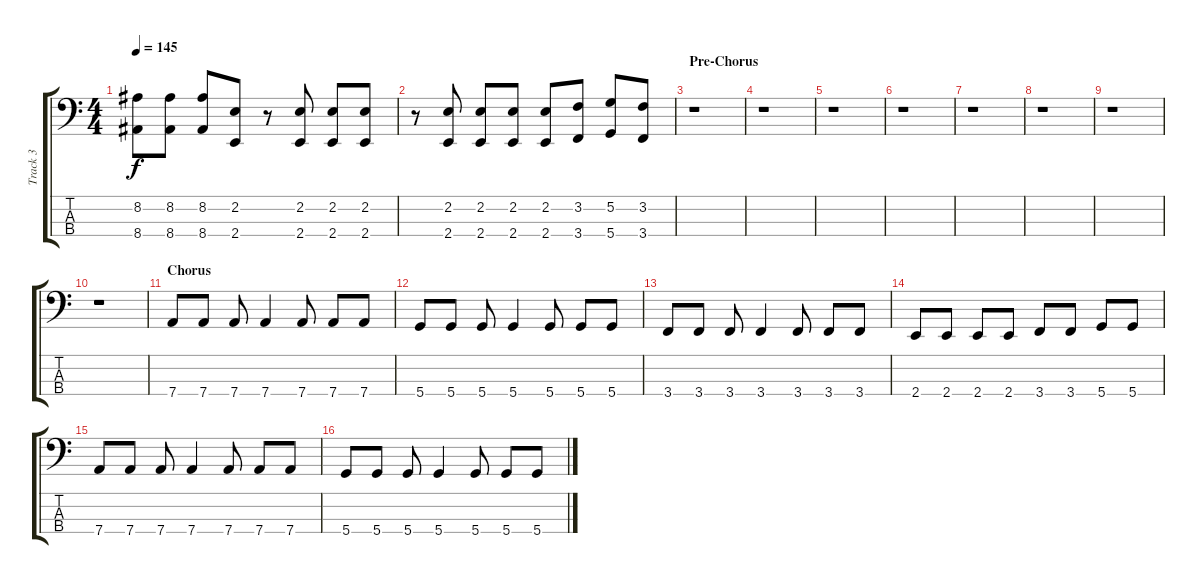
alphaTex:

\track ("Track 3" "Track 3") {instrument electricbasspick}
\staff {score tabs}
\tuning (G2 D2 A1 D1) {hide}
\ts (4 4)
\tempo 145
\clef f4
\ks c
(8.2 8.4).8{dy f} (8.2 8.4).8 (8.2 8.4).8 (2.2 2.4).8 r.8 (2.2 2.4).8 (2.2 2.4).8 (2.2 2.4).8 |
r.8 (2.2 2.4).8 (2.2 2.4).8 (2.2 2.4).8 (2.2 2.4).8 (3.2 3.4).8 (5.2 5.4).8 (3.2 3.4).8 |
\section ("" "Pre-Chorus")
r.1 |
r.1 |
r.1 |
r.1 |
r.1 |
r.1 |
r.1 |
r.1 |
\section ("" "Chorus")
7.4.8 7.4.8 7.4.8 7.4.4 7.4.8 7.4.8 7.4.8 |
5.4.8 5.4.8 5.4.8 5.4.4 5.4.8 5.4.8 5.4.8 |
3.4.8 3.4.8 3.4.8 3.4.4 3.4.8 3.4.8 3.4.8 |
2.4.8 2.4.8 2.4.8 2.4.8 3.4.8 3.4.8 5.4.8 5.4.8 |
7.4.8 7.4.8 7.4.8 7.4.4 7.4.8 7.4.8 7.4.8 |
5.4.8 5.4.8 5.4.8 5.4.4 5.4.8 5.4.8 5.4.8
